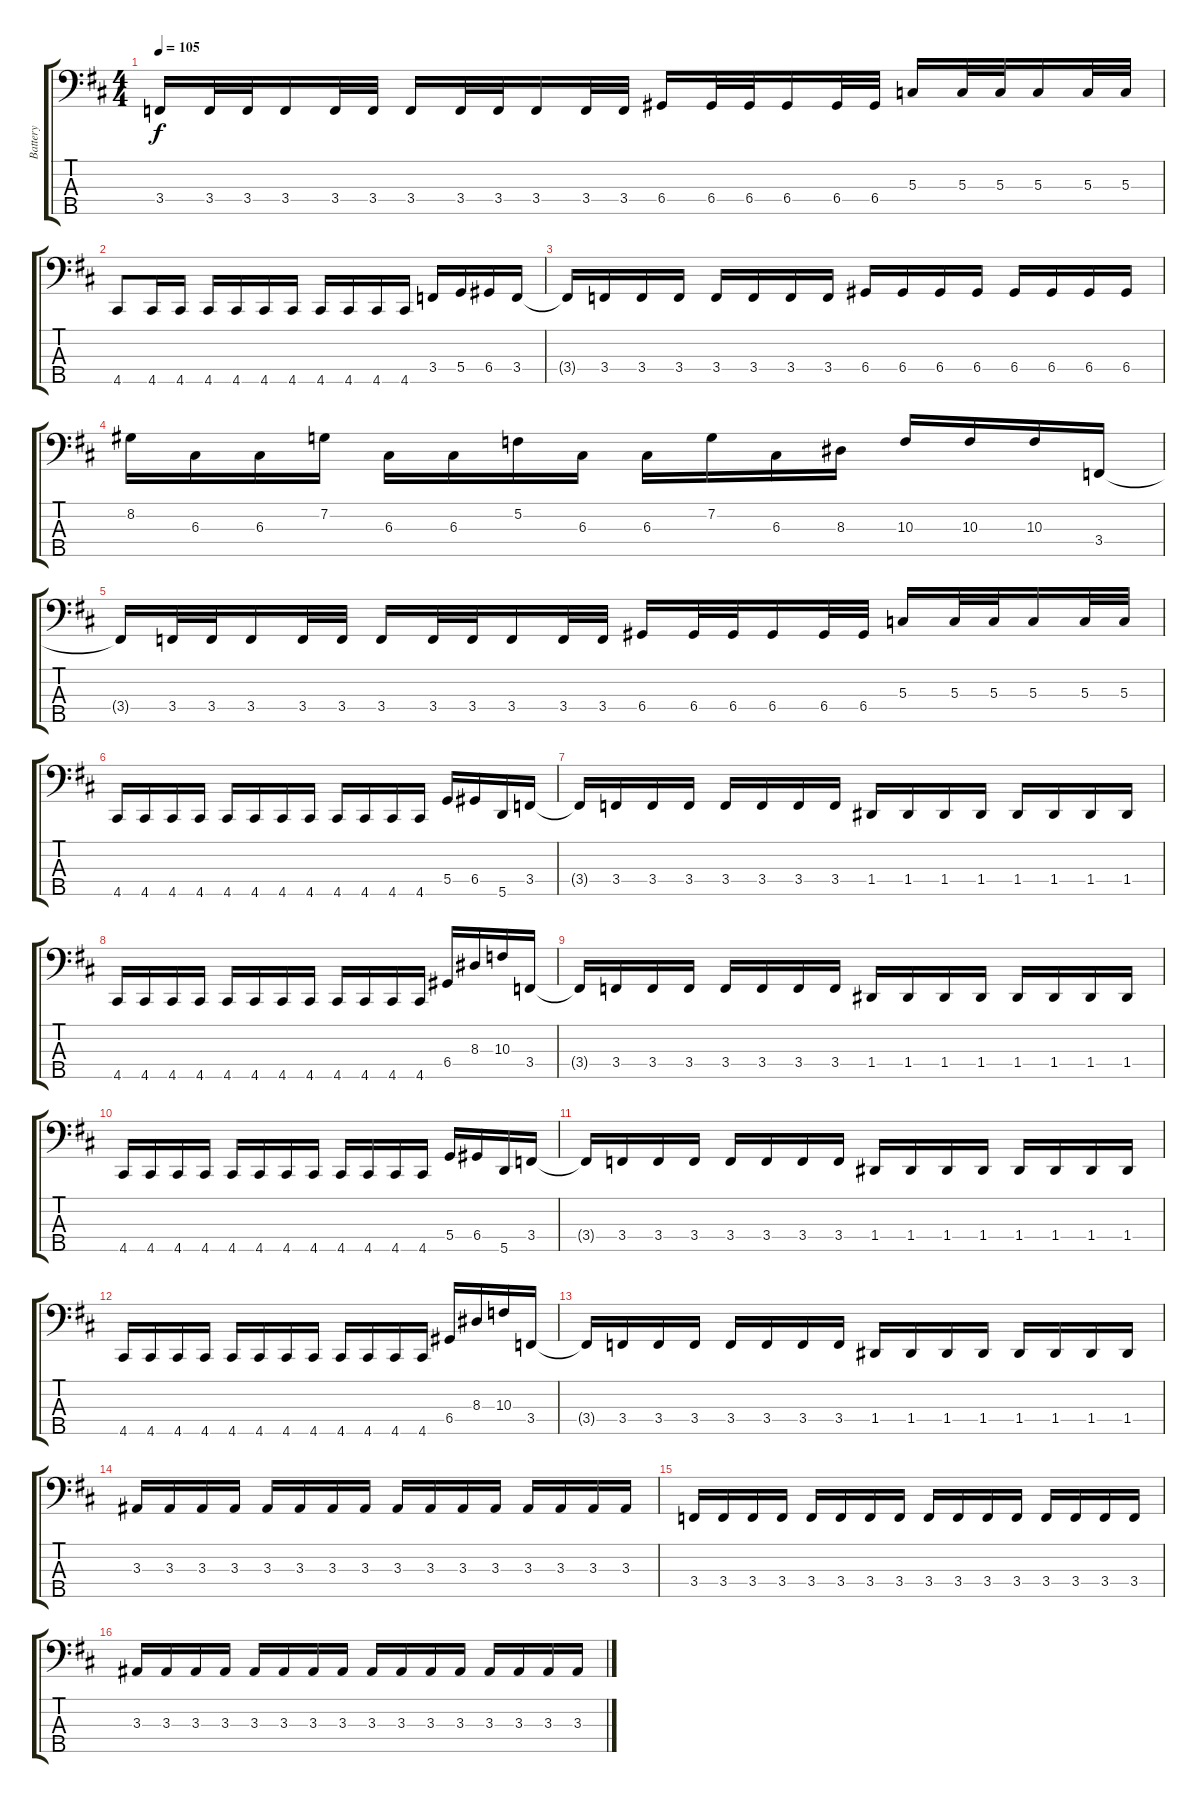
\track ("Battery" "Battery") {instrument electricbassfinger}
\staff {score tabs}
\tuning (F2 C2 G1 D1 A0) {hide}
\ts (4 4)
\tempo 105
\clef f4
\ks d
3.4{t}.16{dy f} 3.4.32 3.4.32 3.4.16 3.4.32 3.4.32 3.4.16 3.4.32 3.4.32 3.4.16 3.4.32 3.4.32 6.4.16 6.4.32 6.4.32 6.4.16 6.4.32 6.4.32 5.3.16 5.3.32 5.3.32 5.3.16 5.3.32 5.3.32 |
4.5.8 4.5.16 4.5.16 4.5.16 4.5.16 4.5.16 4.5.16 4.5.16 4.5.16 4.5.16 4.5.16 3.4.16 5.4.16 6.4.16 3.4.16 |
3.4{t}.16 3.4.16 3.4.16 3.4.16 3.4.16 3.4.16 3.4.16 3.4.16 6.4.16 6.4.16 6.4.16 6.4.16 6.4.16 6.4.16 6.4.16 6.4.16 |
8.2.16 6.3.16 6.3.16 7.2.16 6.3.16 6.3.16 5.2.16 6.3.16 6.3.16 7.2.16 6.3.16 8.3.16 10.3.16 10.3.16 10.3.16 3.4.16 |
3.4{t}.16 3.4.32 3.4.32 3.4.16 3.4.32 3.4.32 3.4.16 3.4.32 3.4.32 3.4.16 3.4.32 3.4.32 6.4.16 6.4.32 6.4.32 6.4.16 6.4.32 6.4.32 5.3.16 5.3.32 5.3.32 5.3.16 5.3.32 5.3.32 |
4.5.16 4.5.16 4.5.16 4.5.16 4.5.16 4.5.16 4.5.16 4.5.16 4.5.16 4.5.16 4.5.16 4.5.16 5.4.16 6.4.16 5.5.16 3.4.16 |
3.4{t}.16 3.4.16 3.4.16 3.4.16 3.4.16 3.4.16 3.4.16 3.4.16 1.4.16 1.4.16 1.4.16 1.4.16 1.4.16 1.4.16 1.4.16 1.4.16 |
4.5.16 4.5.16 4.5.16 4.5.16 4.5.16 4.5.16 4.5.16 4.5.16 4.5.16 4.5.16 4.5.16 4.5.16 6.4.16 8.3.16 10.3.16 3.4.16 |
3.4{t}.16 3.4.16 3.4.16 3.4.16 3.4.16 3.4.16 3.4.16 3.4.16 1.4.16 1.4.16 1.4.16 1.4.16 1.4.16 1.4.16 1.4.16 1.4.16 |
4.5.16 4.5.16 4.5.16 4.5.16 4.5.16 4.5.16 4.5.16 4.5.16 4.5.16 4.5.16 4.5.16 4.5.16 5.4.16 6.4.16 5.5.16 3.4.16 |
3.4{t}.16 3.4.16 3.4.16 3.4.16 3.4.16 3.4.16 3.4.16 3.4.16 1.4.16 1.4.16 1.4.16 1.4.16 1.4.16 1.4.16 1.4.16 1.4.16 |
4.5.16 4.5.16 4.5.16 4.5.16 4.5.16 4.5.16 4.5.16 4.5.16 4.5.16 4.5.16 4.5.16 4.5.16 6.4.16 8.3.16 10.3.16 3.4.16 |
3.4{t}.16 3.4.16 3.4.16 3.4.16 3.4.16 3.4.16 3.4.16 3.4.16 1.4.16 1.4.16 1.4.16 1.4.16 1.4.16 1.4.16 1.4.16 1.4.16 |
3.3.16 3.3.16 3.3.16 3.3.16 3.3.16 3.3.16 3.3.16 3.3.16 3.3.16 3.3.16 3.3.16 3.3.16 3.3.16 3.3.16 3.3.16 3.3.16 |
3.4.16 3.4.16 3.4.16 3.4.16 3.4.16 3.4.16 3.4.16 3.4.16 3.4.16 3.4.16 3.4.16 3.4.16 3.4.16 3.4.16 3.4.16 3.4.16 |
3.3.16 3.3.16 3.3.16 3.3.16 3.3.16 3.3.16 3.3.16 3.3.16 3.3.16 3.3.16 3.3.16 3.3.16 3.3.16 3.3.16 3.3.16 3.3.16
